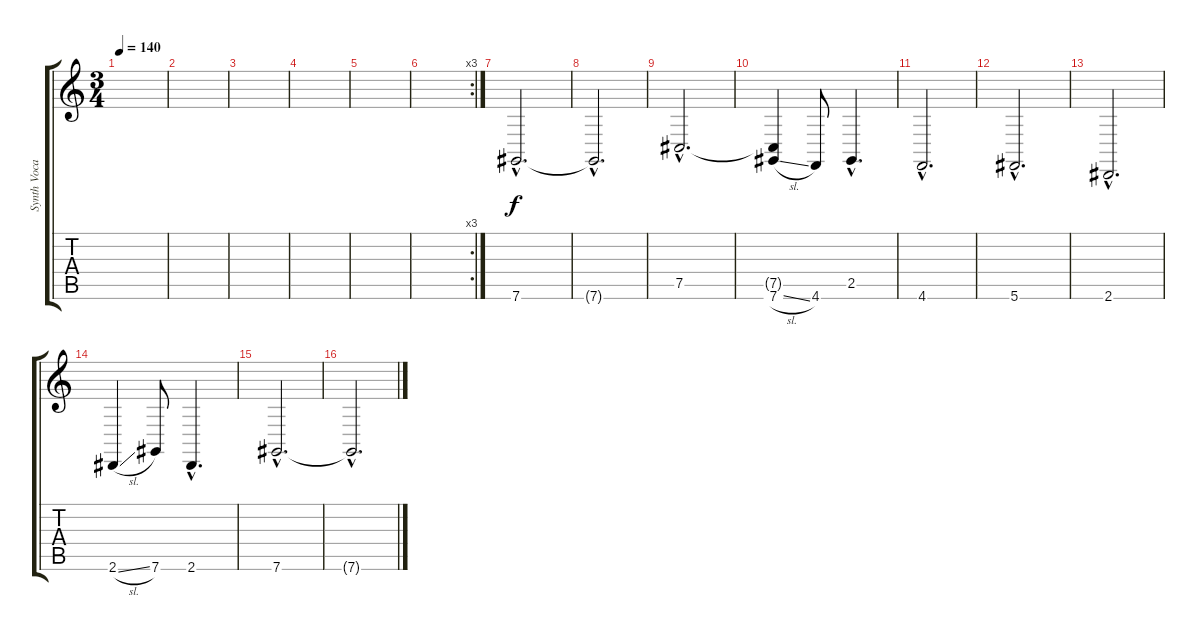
\track ("Synth Vocals (?)/Bass (?)" "Synth Voca") {instrument synthvoice}
\staff {score tabs}
\tuning (Db4 Ab3 E3 B2 Gb2 Db2) {hide}
\ts (3 4)
\tempo 140
\clef g2
\ks c
|
|
|
|
|
\rc 3
|
7.6{hac}.2{d volume 6 instrument lead2sawtooth} |
7.6{hac t}.2{d} |
7.5{hac}.2{d} |
(7.5{t} 7.6{sl}).4 4.6.8 2.5{hac}.4{d} |
4.6{hac}.2{d volume 12} |
5.6{hac}.2{d} |
2.6{hac}.2{d} |
2.6{sl}.4 7.6.8 2.6{hac}.4{d} |
7.6{hac}.2{d volume 9} |
7.6{hac t}.2{d}
